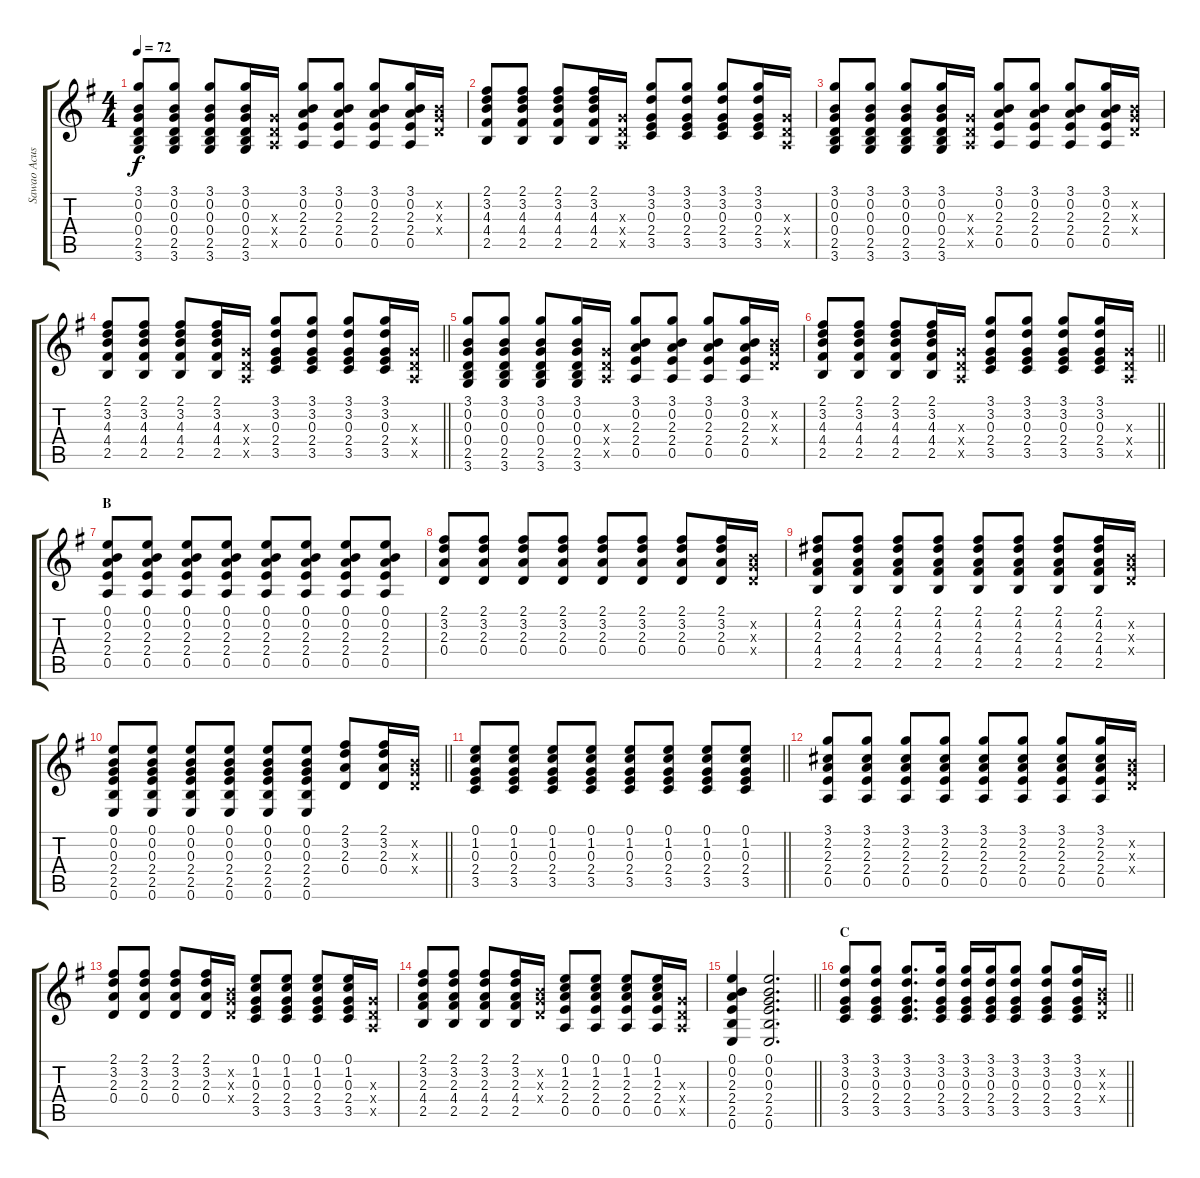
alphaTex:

\track ("Sawao Acustic" "Sawao Acus") {instrument acousticguitarsteel}
\staff {score tabs}
\tuning (E4 B3 G3 D3 A2 E2) {hide}
\ts (4 4)
\tempo 72
\clef g2
\ks g
(3.1 0.2 0.3 0.4 2.5 3.6).8{dy f} (3.1 0.2 0.3 0.4 2.5 3.6).8 (3.1 0.2 0.3 0.4 2.5 3.6).8 (3.1 0.2 0.3 0.4 2.5 3.6).16 (0.3{x} 0.4{x} 0.5{x}).16 (3.1 0.2 2.3 2.4 0.5).8 (3.1 0.2 2.3 2.4 0.5).8 (3.1 0.2 2.3 2.4 0.5).8 (3.1 0.2 2.3 2.4 0.5).16 (0.2{x} 0.3{x} 0.4{x}).16 |
(2.1 3.2 4.3 4.4 2.5).8 (2.1 3.2 4.3 4.4 2.5).8 (2.1 3.2 4.3 4.4 2.5).8 (2.1 3.2 4.3 4.4 2.5).16 (0.3{x} 0.4{x} 0.5{x}).16 (3.1 3.2 0.3 2.4 3.5).8 (3.1 3.2 0.3 2.4 3.5).8 (3.1 3.2 0.3 2.4 3.5).8 (3.1 3.2 0.3 2.4 3.5).16 (0.3{x} 0.4{x} 0.5{x}).16 |
(3.1 0.2 0.3 0.4 2.5 3.6).8 (3.1 0.2 0.3 0.4 2.5 3.6).8 (3.1 0.2 0.3 0.4 2.5 3.6).8 (3.1 0.2 0.3 0.4 2.5 3.6).16 (0.3{x} 0.4{x} 0.5{x}).16 (3.1 0.2 2.3 2.4 0.5).8 (3.1 0.2 2.3 2.4 0.5).8 (3.1 0.2 2.3 2.4 0.5).8 (3.1 0.2 2.3 2.4 0.5).16 (0.2{x} 0.3{x} 0.4{x}).16 |
\barLineRight lightlight
(2.1 3.2 4.3 4.4 2.5).8 (2.1 3.2 4.3 4.4 2.5).8 (2.1 3.2 4.3 4.4 2.5).8 (2.1 3.2 4.3 4.4 2.5).16 (0.3{x} 0.4{x} 0.5{x}).16 (3.1 3.2 0.3 2.4 3.5).8 (3.1 3.2 0.3 2.4 3.5).8 (3.1 3.2 0.3 2.4 3.5).8 (3.1 3.2 0.3 2.4 3.5).16 (0.3{x} 0.4{x} 0.5{x}).16 |
\section ("" "")
(3.1 0.2 0.3 0.4 2.5 3.6).8 (3.1 0.2 0.3 0.4 2.5 3.6).8 (3.1 0.2 0.3 0.4 2.5 3.6).8 (3.1 0.2 0.3 0.4 2.5 3.6).16 (0.3{x} 0.4{x} 0.5{x}).16 (3.1 0.2 2.3 2.4 0.5).8 (3.1 0.2 2.3 2.4 0.5).8 (3.1 0.2 2.3 2.4 0.5).8 (3.1 0.2 2.3 2.4 0.5).16 (0.2{x} 0.3{x} 0.4{x}).16 |
\barLineRight lightlight
(2.1 3.2 4.3 4.4 2.5).8 (2.1 3.2 4.3 4.4 2.5).8 (2.1 3.2 4.3 4.4 2.5).8 (2.1 3.2 4.3 4.4 2.5).16 (0.3{x} 0.4{x} 0.5{x}).16 (3.1 3.2 0.3 2.4 3.5).8 (3.1 3.2 0.3 2.4 3.5).8 (3.1 3.2 0.3 2.4 3.5).8 (3.1 3.2 0.3 2.4 3.5).16 (0.3{x} 0.4{x} 0.5{x}).16 |
\section ("" "B")
(0.1 0.2 2.3 2.4 0.5).8 (0.1 0.2 2.3 2.4 0.5).8 (0.1 0.2 2.3 2.4 0.5).8 (0.1 0.2 2.3 2.4 0.5).8 (0.1 0.2 2.3 2.4 0.5).8 (0.1 0.2 2.3 2.4 0.5).8 (0.1 0.2 2.3 2.4 0.5).8 (0.1 0.2 2.3 2.4 0.5).8 |
(2.1 3.2 2.3 0.4).8 (2.1 3.2 2.3 0.4).8 (2.1 3.2 2.3 0.4).8 (2.1 3.2 2.3 0.4).8 (2.1 3.2 2.3 0.4).8 (2.1 3.2 2.3 0.4).8 (2.1 3.2 2.3 0.4).8 (2.1 3.2 2.3 0.4).16 (0.2{x} 0.3{x} 0.4{x}).16 |
(2.1 4.2 2.3 4.4 2.5).8 (2.1 4.2 2.3 4.4 2.5).8 (2.1 4.2 2.3 4.4 2.5).8 (2.1 4.2 2.3 4.4 2.5).8 (2.1 4.2 2.3 4.4 2.5).8 (2.1 4.2 2.3 4.4 2.5).8 (2.1 4.2 2.3 4.4 2.5).8 (2.1 4.2 2.3 4.4 2.5).16 (0.2{x} 0.3{x} 0.4{x}).16 |
\barLineRight lightlight
(0.1 0.2 0.3 2.4 2.5 0.6).8 (0.1 0.2 0.3 2.4 2.5 0.6).8 (0.1 0.2 0.3 2.4 2.5 0.6).8 (0.1 0.2 0.3 2.4 2.5 0.6).8 (0.1 0.2 0.3 2.4 2.5 0.6).8 (0.1 0.2 0.3 2.4 2.5 0.6).8 (2.1 3.2 2.3 0.4).8 (2.1 3.2 2.3 0.4).16 (0.2{x} 0.3{x} 0.4{x}).16 |
\section ("" "")
\barLineRight lightlight
(0.1 1.2 0.3 2.4 3.5).8 (0.1 1.2 0.3 2.4 3.5).8 (0.1 1.2 0.3 2.4 3.5).8 (0.1 1.2 0.3 2.4 3.5).8 (0.1 1.2 0.3 2.4 3.5).8 (0.1 1.2 0.3 2.4 3.5).8 (0.1 1.2 0.3 2.4 3.5).8 (0.1 1.2 0.3 2.4 3.5).8 |
\section ("" "")
(3.1 2.2 2.3 2.4 0.5).8 (3.1 2.2 2.3 2.4 0.5).8 (3.1 2.2 2.3 2.4 0.5).8 (3.1 2.2 2.3 2.4 0.5).8 (3.1 2.2 2.3 2.4 0.5).8 (3.1 2.2 2.3 2.4 0.5).8 (3.1 2.2 2.3 2.4 0.5).8 (3.1 2.2 2.3 2.4 0.5).16 (0.2{x} 0.3{x} 0.4{x}).16 |
(2.1 3.2 2.3 0.4).8 (2.1 3.2 2.3 0.4).8 (2.1 3.2 2.3 0.4).8 (2.1 3.2 2.3 0.4).16 (0.2{x} 0.3{x} 0.4{x}).16 (0.1 1.2 0.3 2.4 3.5).8 (0.1 1.2 0.3 2.4 3.5).8 (0.1 1.2 0.3 2.4 3.5).8 (0.1 1.2 0.3 2.4 3.5).16 (0.3{x} 0.4{x} 0.5{x}).16 |
(2.1 3.2 2.3 4.4 2.5).8 (2.1 3.2 2.3 4.4 2.5).8 (2.1 3.2 2.3 4.4 2.5).8 (2.1 3.2 2.3 4.4 2.5).16 (0.2{x} 0.3{x} 0.4{x}).16 (0.1 1.2 2.3 2.4 0.5).8 (0.1 1.2 2.3 2.4 0.5).8 (0.1 1.2 2.3 2.4 0.5).8 (0.1 1.2 2.3 2.4 0.5).16 (0.3{x} 0.4{x} 0.5{x}).16 |
\barLineRight lightlight
(0.1 0.2 2.3 2.4 2.5 0.6).4 (0.1 0.2 0.3 2.4 2.5 0.6).2{d} |
\section ("" "C")
\barLineRight lightlight
(3.1 3.2 0.3 2.4 3.5).8 (3.1 3.2 0.3 2.4 3.5).8 (3.1 3.2 0.3 2.4 3.5).8{d} (3.1 3.2 0.3 2.4 3.5).16 (3.1 3.2 0.3 2.4 3.5).16 (3.1 3.2 0.3 2.4 3.5).16 (3.1 3.2 0.3 2.4 3.5).8 (3.1 3.2 0.3 2.4 3.5).8 (3.1 3.2 0.3 2.4 3.5).16 (0.2{x} 0.3{x} 0.4{x}).16
